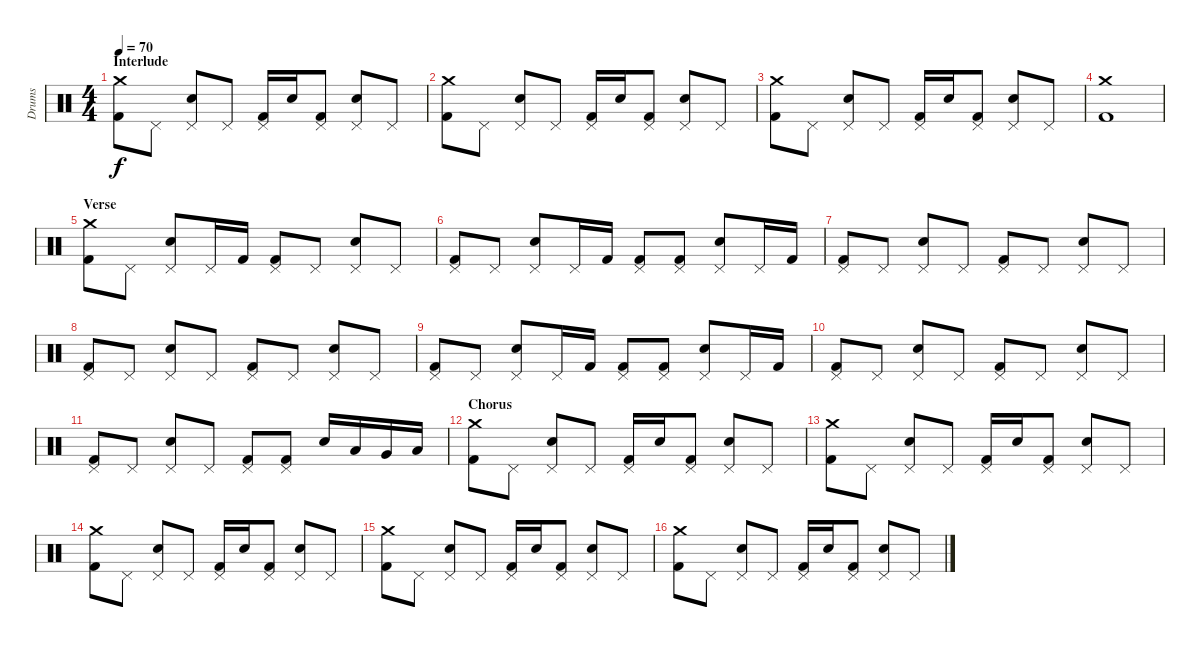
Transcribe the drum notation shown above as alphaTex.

\track ("Drums" "Drums") {instrument percussion}
\staff {score}
\articulation defaults
\ts (4 4)
\section ("" "Interlude")
\tempo 70
\clef neutral
\ks c
("Crash medium (hit)" "Kick (hit) 2").8{dy f} "Pedal Hi-Hat (hit)".8 ("Pedal Hi-Hat (hit)" "Electric Snare (hit)").8 "Pedal Hi-Hat (hit)".8 ("Pedal Hi-Hat (hit)" "Kick (hit) 2").16 "Electric Snare (hit)".16 ("Pedal Hi-Hat (hit)" "Kick (hit) 2").8 ("Pedal Hi-Hat (hit)" "Electric Snare (hit)").8 "Pedal Hi-Hat (hit)".8 |
("Crash medium (hit)" "Kick (hit) 2").8 "Pedal Hi-Hat (hit)".8 ("Pedal Hi-Hat (hit)" "Electric Snare (hit)").8 "Pedal Hi-Hat (hit)".8 ("Pedal Hi-Hat (hit)" "Kick (hit) 2").16 "Electric Snare (hit)".16 ("Pedal Hi-Hat (hit)" "Kick (hit) 2").8 ("Pedal Hi-Hat (hit)" "Electric Snare (hit)").8 "Pedal Hi-Hat (hit)".8 |
("Crash medium (hit)" "Kick (hit) 2").8 "Pedal Hi-Hat (hit)".8 ("Pedal Hi-Hat (hit)" "Electric Snare (hit)").8 "Pedal Hi-Hat (hit)".8 ("Pedal Hi-Hat (hit)" "Kick (hit) 2").16 "Electric Snare (hit)".16 ("Pedal Hi-Hat (hit)" "Kick (hit) 2").8 ("Pedal Hi-Hat (hit)" "Electric Snare (hit)").8 "Pedal Hi-Hat (hit)".8 |
("Kick (hit) 2" "Crash medium (hit)").1 |
\section ("" "Verse")
("Crash medium (hit)" "Kick (hit) 2").8 "Pedal Hi-Hat (hit)".8 ("Pedal Hi-Hat (hit)" "Electric Snare (hit)").8 "Pedal Hi-Hat (hit)".16 "Kick (hit) 2".16 ("Pedal Hi-Hat (hit)" "Kick (hit) 2").8 "Pedal Hi-Hat (hit)".8 ("Pedal Hi-Hat (hit)" "Electric Snare (hit)").8 "Pedal Hi-Hat (hit)".8 |
("Pedal Hi-Hat (hit)" "Kick (hit) 2").8 "Pedal Hi-Hat (hit)".8 ("Pedal Hi-Hat (hit)" "Electric Snare (hit)").8 "Pedal Hi-Hat (hit)".16 "Kick (hit) 2".16 ("Pedal Hi-Hat (hit)" "Kick (hit) 2").8 ("Pedal Hi-Hat (hit)" "Kick (hit) 2").8 ("Pedal Hi-Hat (hit)" "Electric Snare (hit)").8 "Pedal Hi-Hat (hit)".16 "Kick (hit) 2".16 |
("Pedal Hi-Hat (hit)" "Kick (hit) 2").8 "Pedal Hi-Hat (hit)".8 ("Pedal Hi-Hat (hit)" "Electric Snare (hit)").8 "Pedal Hi-Hat (hit)".8 ("Pedal Hi-Hat (hit)" "Kick (hit) 2").8 "Pedal Hi-Hat (hit)".8 ("Pedal Hi-Hat (hit)" "Electric Snare (hit)").8 "Pedal Hi-Hat (hit)".8 |
("Pedal Hi-Hat (hit)" "Kick (hit) 2").8 "Pedal Hi-Hat (hit)".8 ("Pedal Hi-Hat (hit)" "Electric Snare (hit)").8 "Pedal Hi-Hat (hit)".8 ("Pedal Hi-Hat (hit)" "Kick (hit) 2").8 "Pedal Hi-Hat (hit)".8 ("Pedal Hi-Hat (hit)" "Electric Snare (hit)").8 "Pedal Hi-Hat (hit)".8 |
("Pedal Hi-Hat (hit)" "Kick (hit) 2").8 "Pedal Hi-Hat (hit)".8 ("Pedal Hi-Hat (hit)" "Electric Snare (hit)").8 "Pedal Hi-Hat (hit)".16 "Kick (hit) 2".16 ("Pedal Hi-Hat (hit)" "Kick (hit) 2").8 ("Pedal Hi-Hat (hit)" "Kick (hit) 2").8 ("Pedal Hi-Hat (hit)" "Electric Snare (hit)").8 "Pedal Hi-Hat (hit)".16 "Kick (hit) 2".16 |
("Pedal Hi-Hat (hit)" "Kick (hit) 2").8 "Pedal Hi-Hat (hit)".8 ("Pedal Hi-Hat (hit)" "Electric Snare (hit)").8 "Pedal Hi-Hat (hit)".8 ("Pedal Hi-Hat (hit)" "Kick (hit) 2").8 "Pedal Hi-Hat (hit)".8 ("Pedal Hi-Hat (hit)" "Electric Snare (hit)").8 "Pedal Hi-Hat (hit)".8 |
("Pedal Hi-Hat (hit)" "Kick (hit) 2").8 "Pedal Hi-Hat (hit)".8 ("Pedal Hi-Hat (hit)" "Electric Snare (hit)").8 "Pedal Hi-Hat (hit)".8 ("Pedal Hi-Hat (hit)" "Kick (hit) 2").8 ("Pedal Hi-Hat (hit)" "Kick (hit) 2").8 "Electric Snare (hit)".16 "Low Tom (hit)".16 "Very Low Tom (hit)".16 "Low Floor Tom (hit)".16 |
\section ("" "Chorus")
("Crash medium (hit)" "Kick (hit) 2").8 "Pedal Hi-Hat (hit)".8 ("Pedal Hi-Hat (hit)" "Electric Snare (hit)").8 "Pedal Hi-Hat (hit)".8 ("Pedal Hi-Hat (hit)" "Kick (hit) 2").16 "Electric Snare (hit)".16 ("Pedal Hi-Hat (hit)" "Kick (hit) 2").8 ("Pedal Hi-Hat (hit)" "Electric Snare (hit)").8 "Pedal Hi-Hat (hit)".8 |
("Crash medium (hit)" "Kick (hit) 2").8 "Pedal Hi-Hat (hit)".8 ("Pedal Hi-Hat (hit)" "Electric Snare (hit)").8 "Pedal Hi-Hat (hit)".8 ("Pedal Hi-Hat (hit)" "Kick (hit) 2").16 "Electric Snare (hit)".16 ("Pedal Hi-Hat (hit)" "Kick (hit) 2").8 ("Pedal Hi-Hat (hit)" "Electric Snare (hit)").8 "Pedal Hi-Hat (hit)".8 |
("Crash medium (hit)" "Kick (hit) 2").8 "Pedal Hi-Hat (hit)".8 ("Pedal Hi-Hat (hit)" "Electric Snare (hit)").8 "Pedal Hi-Hat (hit)".8 ("Pedal Hi-Hat (hit)" "Kick (hit) 2").16 "Electric Snare (hit)".16 ("Pedal Hi-Hat (hit)" "Kick (hit) 2").8 ("Pedal Hi-Hat (hit)" "Electric Snare (hit)").8 "Pedal Hi-Hat (hit)".8 |
("Crash medium (hit)" "Kick (hit) 2").8 "Pedal Hi-Hat (hit)".8 ("Pedal Hi-Hat (hit)" "Electric Snare (hit)").8 "Pedal Hi-Hat (hit)".8 ("Pedal Hi-Hat (hit)" "Kick (hit) 2").16 "Electric Snare (hit)".16 ("Pedal Hi-Hat (hit)" "Kick (hit) 2").8 ("Pedal Hi-Hat (hit)" "Electric Snare (hit)").8 "Pedal Hi-Hat (hit)".8 |
("Crash medium (hit)" "Kick (hit) 2").8 "Pedal Hi-Hat (hit)".8 ("Pedal Hi-Hat (hit)" "Electric Snare (hit)").8 "Pedal Hi-Hat (hit)".8 ("Pedal Hi-Hat (hit)" "Kick (hit) 2").16 "Electric Snare (hit)".16 ("Pedal Hi-Hat (hit)" "Kick (hit) 2").8 ("Pedal Hi-Hat (hit)" "Electric Snare (hit)").8 "Pedal Hi-Hat (hit)".8
